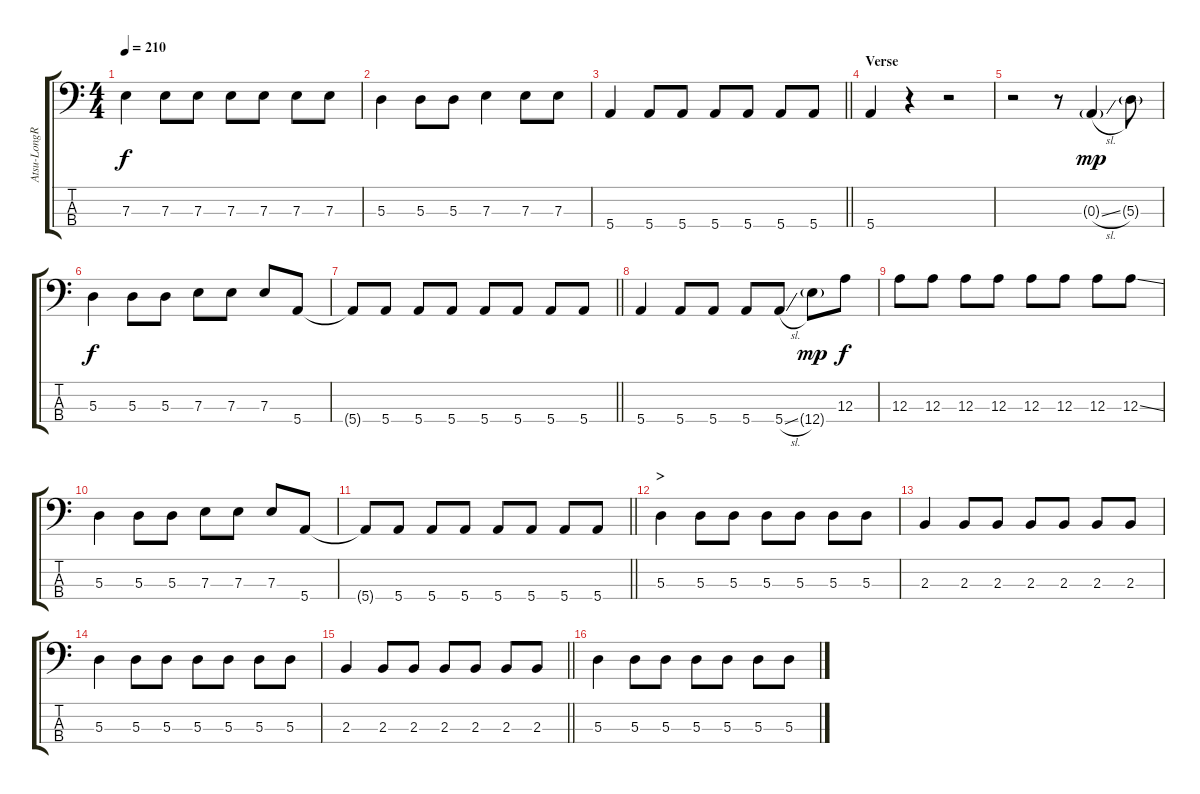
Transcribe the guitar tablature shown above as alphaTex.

\track ("Atsu-LongRun" "Atsu-LongR") {instrument electricbasspick}
\staff {score tabs}
\tuning (G2 D2 A1 E1) {hide}
\ts (4 4)
\tempo 210
\clef f4
\ks c
7.3.4{dy f} 7.3.8 7.3.8 7.3.8 7.3.8 7.3.8 7.3.8 |
5.3.4 5.3.8 5.3.8 7.3.4 7.3.8 7.3.8 |
\barLineRight lightlight
5.4.4 5.4.8 5.4.8 5.4.8 5.4.8 5.4.8 5.4.8 |
\section ("" "Verse")
5.4.4 r.4 r.2 |
r.2 r.8 0.3{sl g}.4{dy mp} 5.3{g}.8 |
5.3.4{dy f} 5.3.8 5.3.8 7.3.8 7.3.8 7.3.8 5.4.8 |
\barLineRight lightlight
5.4{t}.8 5.4.8 5.4.8 5.4.8 5.4.8 5.4.8 5.4.8 5.4.8 |
5.4.4 5.4.8 5.4.8 5.4.8 5.4{sl}.8 12.4{g}.8{dy mp} 12.3.8{dy f} |
12.3.8 12.3.8 12.3.8 12.3.8 12.3.8 12.3.8 12.3.8 12.3{ss}.8 |
5.3.4 5.3.8 5.3.8 7.3.8 7.3.8 7.3.8 5.4.8 |
\barLineRight lightlight
5.4{t}.8 5.4.8 5.4.8 5.4.8 5.4.8 5.4.8 5.4.8 5.4.8 |
\section ("" ">")
5.3.4 5.3.8 5.3.8 5.3.8 5.3.8 5.3.8 5.3.8 |
2.3.4 2.3.8 2.3.8 2.3.8 2.3.8 2.3.8 2.3.8 |
5.3.4 5.3.8 5.3.8 5.3.8 5.3.8 5.3.8 5.3.8 |
\barLineRight lightlight
2.3.4 2.3.8 2.3.8 2.3.8 2.3.8 2.3.8 2.3.8 |
5.3.4 5.3.8 5.3.8 5.3.8 5.3.8 5.3.8 5.3.8
